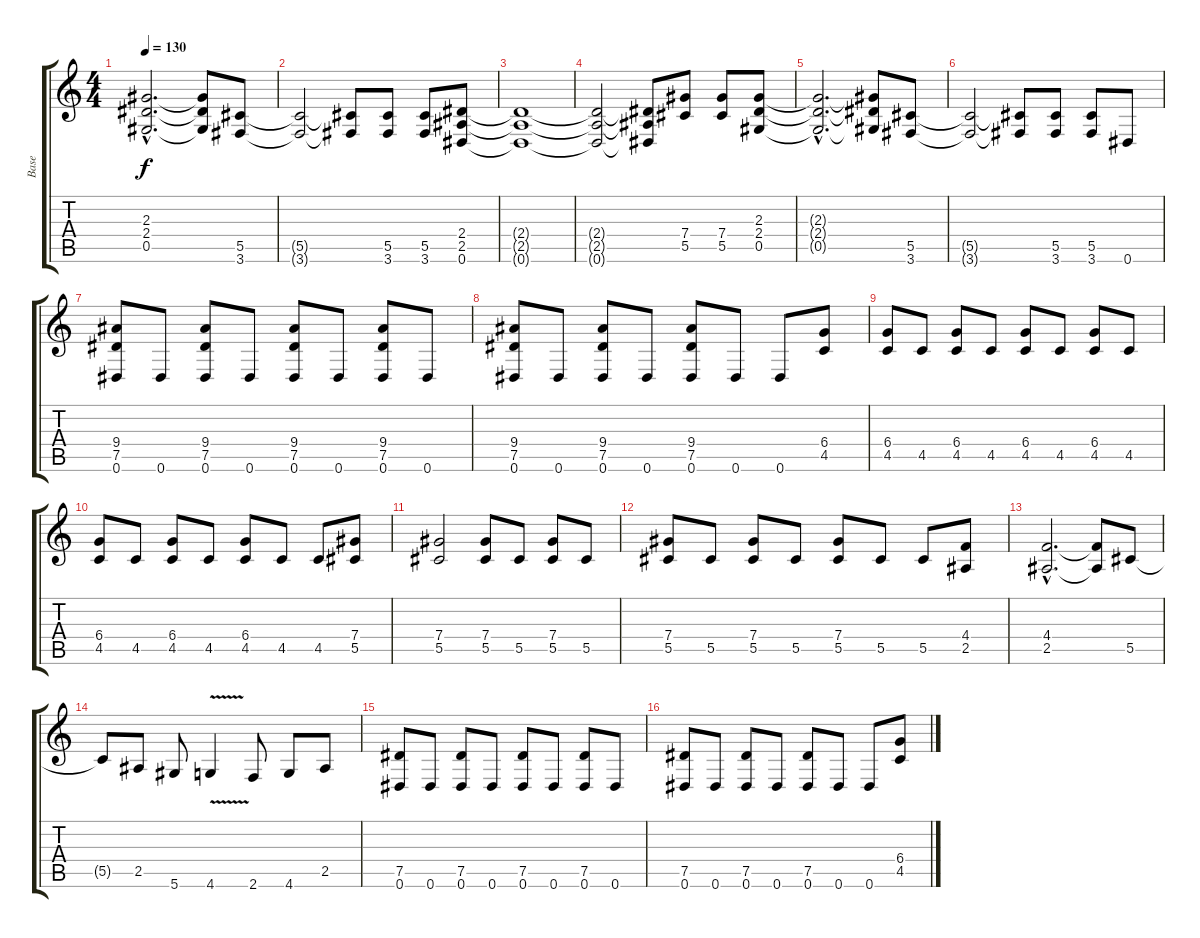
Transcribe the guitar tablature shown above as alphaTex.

\track ("Base" "Base") {instrument distortionguitar}
\staff {score tabs}
\tuning (Eb4 Bb3 Gb3 Db3 Ab2 Eb2) {hide}
\ts (4 4)
\tempo 130
\clef g2
\ks c
(2.3{hac t} 2.4{hac t} 0.5{hac t}).2{d dy f} (2.3{t} 2.4{t} 0.5{t}).8 (5.5 3.6).8 |
(5.5{t} 3.6{t}).2 (5.5{t} 3.6{t}).8 (5.5 3.6).8 (5.5 3.6).8 (2.4 2.5 0.6).8 |
(2.4{t} 2.5{t} 0.6{t}).1 |
(2.4{t} 2.5{t} 0.6{t}).2 (2.4{t} 2.5{t} 0.6{t}).8 (7.4 5.5).8 (7.4 5.5).8 (2.3 2.4 0.5).8 |
(2.3{hac t} 2.4{hac t} 0.5{hac t}).2{d} (2.3{t} 2.4{t} 0.5{t}).8 (5.5 3.6).8 |
(5.5{t} 3.6{t}).2 (5.5{t} 3.6{t}).8 (5.5 3.6).8 (5.5 3.6).8 0.6.8 |
(9.4 7.5 0.6).8 0.6.8 (9.4 7.5 0.6).8 0.6.8 (9.4 7.5 0.6).8 0.6.8 (9.4 7.5 0.6).8 0.6.8 |
(9.4 7.5 0.6).8 0.6.8 (9.4 7.5 0.6).8 0.6.8 (9.4 7.5 0.6).8 0.6.8 0.6.8 (6.4 4.5).8 |
(6.4 4.5).8 4.5.8 (6.4 4.5).8 4.5.8 (6.4 4.5).8 4.5.8 (6.4 4.5).8 4.5.8 |
(6.4 4.5).8 4.5.8 (6.4 4.5).8 4.5.8 (6.4 4.5).8 4.5.8 4.5.8 (7.4 5.5).8 |
(7.4 5.5).2 (7.4 5.5).8 5.5.8 (7.4 5.5).8 5.5.8 |
(7.4 5.5).8 5.5.8 (7.4 5.5).8 5.5.8 (7.4 5.5).8 5.5.8 5.5.8 (4.4 2.5).8 |
(4.4{hac} 2.5{hac}).2{d} (4.4{t} 2.5{t}).8 5.5.8 |
5.5{t}.8 2.5.8 5.6.8 4.6{v}.4 2.6.8 4.6.8 2.5.8 |
(7.5 0.6).8 0.6.8 (7.5 0.6).8 0.6.8 (7.5 0.6).8 0.6.8 (7.5 0.6).8 0.6.8 |
(7.5 0.6).8 0.6.8 (7.5 0.6).8 0.6.8 (7.5 0.6).8 0.6.8 0.6.8 (6.4 4.5).8
